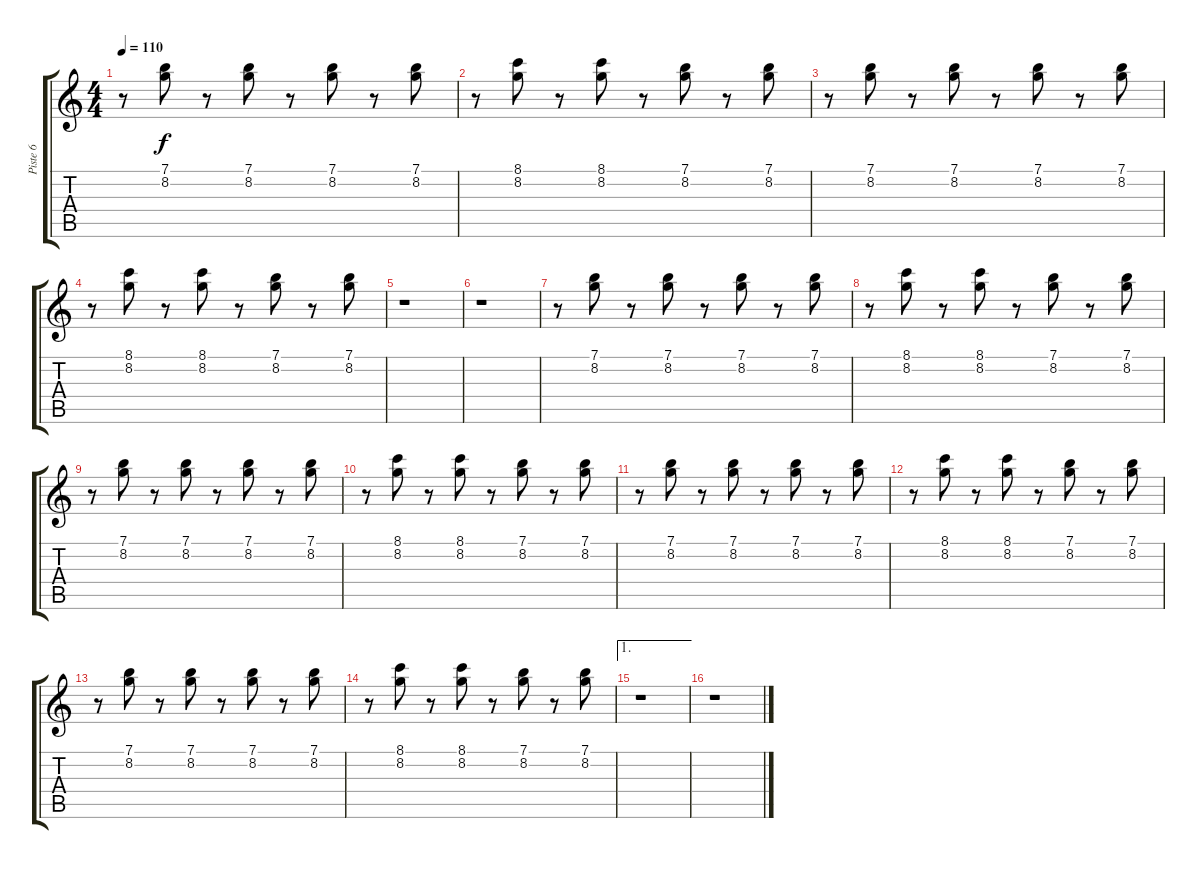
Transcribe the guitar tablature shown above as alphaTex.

\track ("Piste 6" "Piste 6") {instrument overdrivenguitar}
\staff {score tabs}
\tuning (E4 B3 G3 D3 A2 E2) {hide}
\ts (4 4)
\tempo 110
\clef g2
\ks c
r.8{dy f} (7.1 8.2).8 r.8 (7.1 8.2).8 r.8 (7.1 8.2).8 r.8 (7.1 8.2).8 |
r.8 (8.1 8.2).8 r.8 (8.1 8.2).8 r.8 (7.1 8.2).8 r.8 (7.1 8.2).8 |
r.8 (7.1 8.2).8 r.8 (7.1 8.2).8 r.8 (7.1 8.2).8 r.8 (7.1 8.2).8 |
r.8 (8.1 8.2).8 r.8 (8.1 8.2).8 r.8 (7.1 8.2).8 r.8 (7.1 8.2).8 |
r.1 |
r.1 |
r.8 (7.1 8.2).8 r.8 (7.1 8.2).8 r.8 (7.1 8.2).8 r.8 (7.1 8.2).8 |
r.8 (8.1 8.2).8 r.8 (8.1 8.2).8 r.8 (7.1 8.2).8 r.8 (7.1 8.2).8 |
r.8 (7.1 8.2).8 r.8 (7.1 8.2).8 r.8 (7.1 8.2).8 r.8 (7.1 8.2).8 |
r.8 (8.1 8.2).8 r.8 (8.1 8.2).8 r.8 (7.1 8.2).8 r.8 (7.1 8.2).8 |
r.8 (7.1 8.2).8 r.8 (7.1 8.2).8 r.8 (7.1 8.2).8 r.8 (7.1 8.2).8 |
r.8 (8.1 8.2).8 r.8 (8.1 8.2).8 r.8 (7.1 8.2).8 r.8 (7.1 8.2).8 |
r.8 (7.1 8.2).8 r.8 (7.1 8.2).8 r.8 (7.1 8.2).8 r.8 (7.1 8.2).8 |
r.8 (8.1 8.2).8 r.8 (8.1 8.2).8 r.8 (7.1 8.2).8 r.8 (7.1 8.2).8 |
\ae 1
r.1 |
r.1
